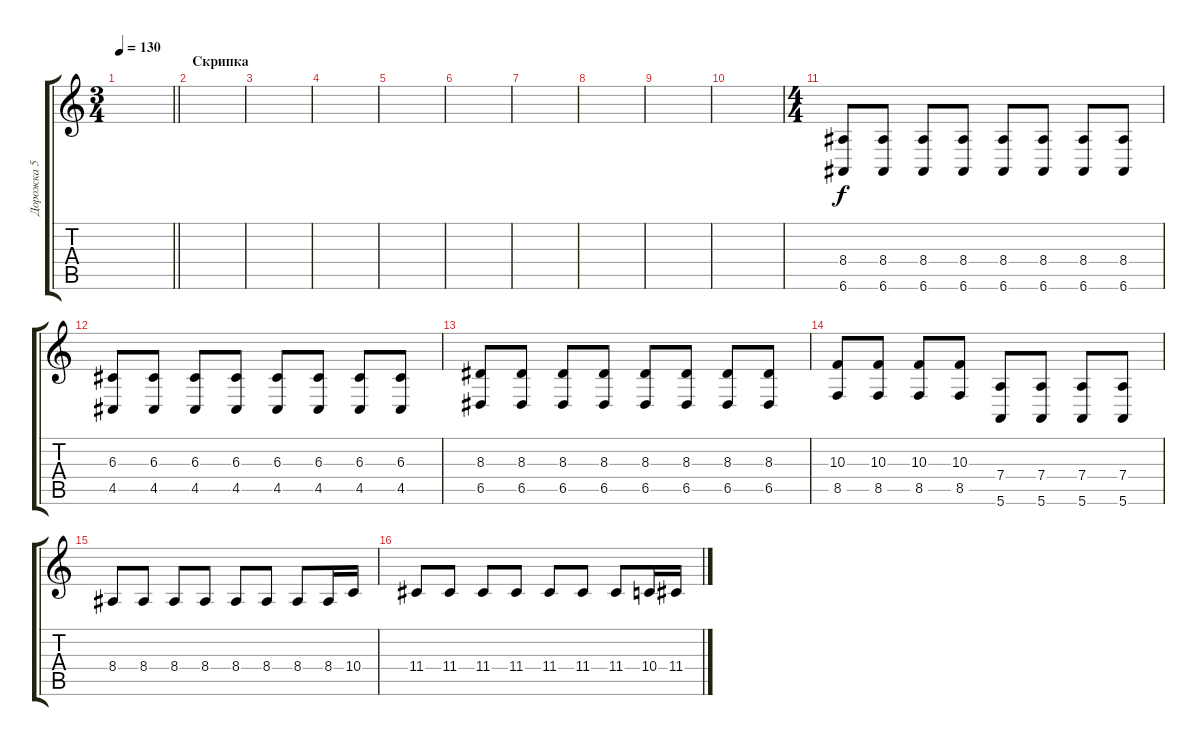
\track ("Дорожка 5" "Дорожка 5") {instrument stringensemble1}
\staff {score tabs}
\tuning (E4 B3 G3 D3 A2 E2) {hide}
\ts (3 4)
\tempo 130
\clef g2
\barLineRight lightlight
\ks c
|
\section ("" "Скрипка")
|
|
|
|
|
|
|
|
|
\ts (4 4)
(8.4 6.6).8{volume 10} (8.4 6.6).8 (8.4 6.6).8{volume 11} (8.4 6.6).8 (8.4 6.6).8{volume 12} (8.4 6.6).8 (8.4 6.6).8{volume 13} (8.4 6.6).8 |
(6.3 4.5).8{volume 14} (6.3 4.5).8 (6.3 4.5).8{volume 15} (6.3 4.5).8 (6.3 4.5).8{volume 16} (6.3 4.5).8 (6.3 4.5).8 (6.3 4.5).8 |
(8.3 6.5).8 (8.3 6.5).8 (8.3 6.5).8 (8.3 6.5).8 (8.3 6.5).8 (8.3 6.5).8 (8.3 6.5).8 (8.3 6.5).8 |
(10.3 8.5).8 (10.3 8.5).8 (10.3 8.5).8 (10.3 8.5).8 (7.4 5.6).8 (7.4 5.6).8 (7.4 5.6).8 (7.4 5.6).8 |
8.4.8 8.4.8 8.4.8 8.4.8 8.4.8 8.4.8 8.4.8 8.4.16 10.4.16 |
11.4.8 11.4.8 11.4.8 11.4.8 11.4.8 11.4.8 11.4.8 10.4.16 11.4.16
